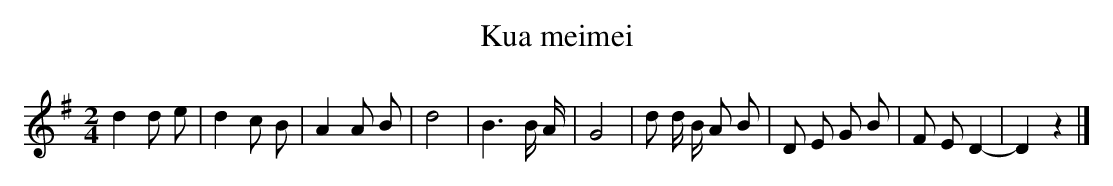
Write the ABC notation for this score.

X:1
T: Kua meimei
L: 1/8
M: 2/4
K: G
d2d e [I:setbarnb 1]|
d2c B |
A2A B |
d4 |
B3B/ A/ |
G4 |
d d/ B/ A B |
D E G B |
F ED2- |
D2z2 |]
